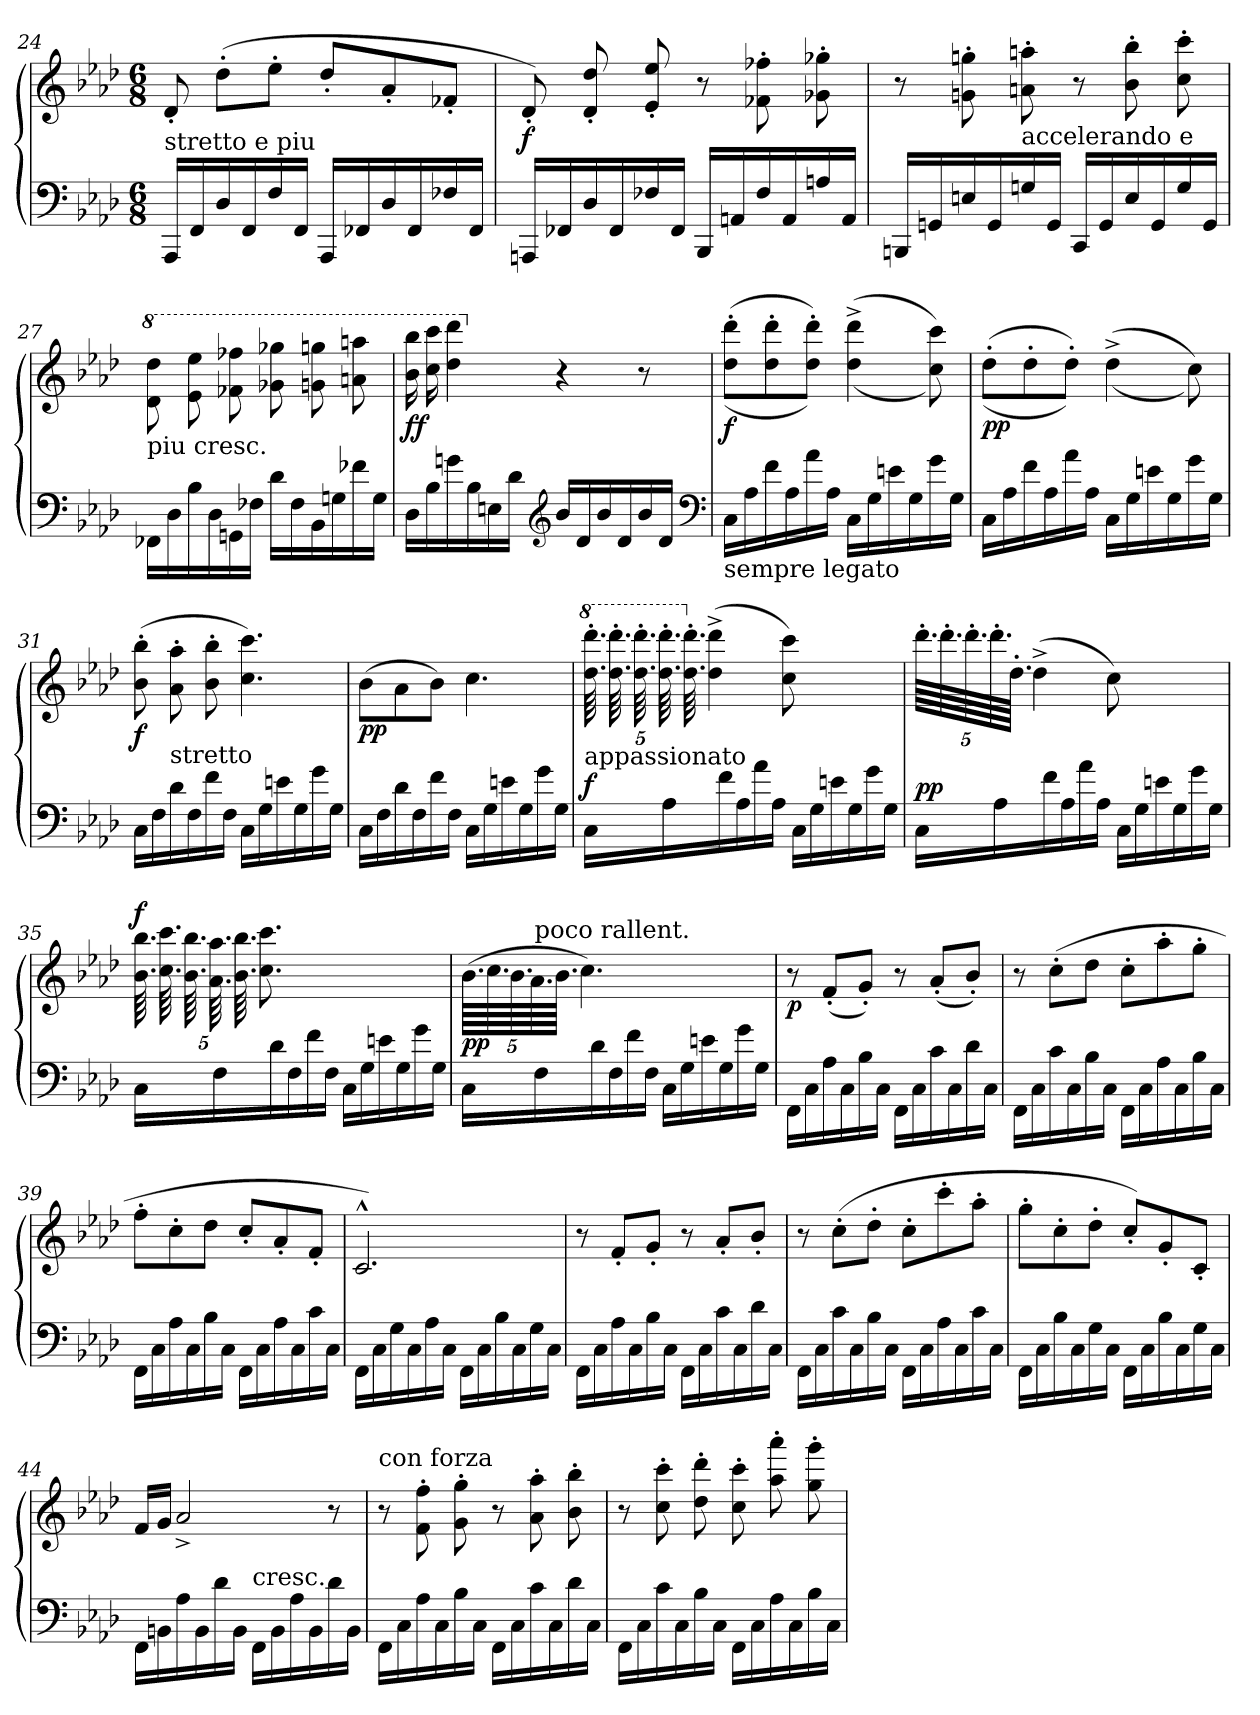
**kern	**kern	**dynam
*part1	*part1	*part1
*staff2	*staff1	*staff1/2
*clefF4	*clefG2	*
*k[b-e-a-d-]	*k[b-e-a-d-]	*
*f:	*f:	*
*M6/8	*M6/8	*
=24	=24	=24
!LO:TX:a:t=stretto e piu	!	!
16AAA-/LL	8d-'>/	.
16FF/	.	.
16D-/	(>8dd-'>\L	.
16FF/	.	.
16F/	8ee-'>\J	.
16FF/JJ	.	.
16AAA-/LL	8dd-'>/L	.
16FF-/	.	.
16D-/	8a-'>/	.
16FF-/	.	.
16F-/	8f-'>/J	.
16FF-/JJ	.	.
=25	=25	=25
!	!	!LO:DY:b
16AAAn/LL	8d-'>/)	f
16FF-/	.	.
16D-/	8d-'>'>/ 8dd-'>'>/	.
16FF-/	.	.
16F-/	8e-'>'>/ 8ee-'>'>/	.
16FF-/JJ	.	.
16BBB-/LL	8r	.
16AA/	.	.
16F-/	8f-'>'>\ 8ff-'>'>\	.
16AA/	.	.
16A/	8g-'>'>\ 8gg-'>'>\	.
16AA/JJ	.	.
=26	=26	=26
16BBBn/LL	8r	.
16GGn/	.	.
16En/	8gn'>'>\ 8ggn'>'>\	.
16GG/	.	.
!LO:TX:a:t=accelerando e	!	!
16Gn/	8an'>'>\ 8aan'>'>\	.
16GG/JJ	.	.
16CC/LL	8r	.
16GG/	.	.
16E/	8b-'>'>\ 8bb-'>'>\	.
16GG/	.	.
16G/	8cc'>'>\ 8ccc'>'>\	.
16GG/JJ	.	.
=27	=27	=27
*	*8va	*
!	!LO:TX:b:t=piu cresc.	!
16FF-\LL	8dd-\ 8ddd-\	.
16D-\	.	.
16B-\	8ee-\ 8eee-\	.
16D-\	.	.
16GGn\	8ff-\ 8fff-\	.
16F-\JJ	.	.
16d-\LL	8gg-\ 8ggg-\	.
16F-\	.	.
16BB-\	8ggn\ 8gggn\	.
16Gn\	.	.
16f-\	8aan\ 8aaan\	.
16G\JJ	.	.
=28	=28	=28
!	!	!LO:DY:a=2
16D-\LL	16bb-\ 16bbb-\	ff
16B-\	16ccc\ 16cccc\	.
16gn\	4ddd-\ 4dddd-\	.
16B-\	.	.
16En\	.	.
16d-\JJ	.	.
*clefG2	*	*
*	*X8va	*
16b-/LL	4r	.
16d-/	.	.
16b-/	.	.
16d-/	.	.
16b-/	8r	.
16d-/JJ	.	.
*clefF4	*	*
=29	=29	=29
!LO:TX:b:t=sempre legato	!	!
!	!	!LO:DY:b
16C\LL	(>(8dd-'>'>\ 8ddd-'>'>\L	f
16A-\	.	.
16f\	8dd-'>'>\ 8ddd-'>'>\	.
16A-\	.	.
16a-\	8dd-'>'>\ 8ddd-'>'>\J))	.
16A-\JJ	.	.
16C\LL	(>(4dd-^\ 4ddd-^\	.
16G\	.	.
16en\	.	.
16G\	.	.
16g\	8cc\ 8ccc\))	.
16G\JJ	.	.
=30	=30	=30
!	!	!LO:DY:b
16C\LL	(>(8dd-'>\L	pp
16A-\	.	.
16f\	8dd-'>\	.
16A-\	.	.
16a-\	8dd-'>\J))	.
16A-\JJ	.	.
16C\LL	(>(4dd-^>\	.
16G\	.	.
16en\	.	.
16G\	.	.
16g\	8cc\))	.
16G\JJ	.	.
=31	=31	=31
!	!	!LO:DY:b
16C\LL	(>8b-'>'>\ 8bb-'>'>\	f
16F\	.	.
!LO:TX:a:t=stretto	!	!
16d-\	8a-'>'>\ 8aa-'>'>\	.
16F\	.	.
16f\	8b-'>'>\ 8bb-'>'>\	.
16F\JJ	.	.
16C\LL	4.cc\ 4.ccc\)	.
16G\	.	.
16en\	.	.
16G\	.	.
16g\	.	.
16G\JJ	.	.
=32	=32	=32
!	!	!LO:DY:b
16C\LL	(>8b-\L	pp
16F\	.	.
16d-\	8a-\	.
16F\	.	.
16f\	8b-\J)	.
16F\JJ	.	.
16C\LL	4.cc\	.
16G\	.	.
16en\	.	.
16G\	.	.
16g\	.	.
16G\JJ	.	.
=33	=33	=33
*	*8va	*
*	*Xbrackettup	*
!LO:TX:a:t=appassionato	!	!
!	!	!LO:DY:a=2
16C\LL	80.ddd-'>'>\ 80.dddd-'>'>\	f
.	80.ddd-'>'>\ 80.dddd-'>'>\	.
.	80.ddd-'>'>\ 80.dddd-'>'>\	.
.	80.ddd-'>'>\ 80.dddd-'>'>\	.
16A-\	.	.
*	*X8va	*
.	80.dd-'>'>\ 80.ddd-'>'>\	.
.	(>4dd-^>^>\ 4ddd-^>^>\	.
16f\	.	.
16A-\	.	.
16a-\	.	.
16A-\JJ	.	.
.	8cc\ 8ccc\)	.
16C\LL	.	.
16G\	.	.
.	4ryy	.
16en\	.	.
16G\	.	.
16g\	.	.
16G\JJ	.	.
.	32ryy	.
=34	=34	=34
*	*brackettup	*
!	!	!LO:DY:a=2
16C\LL	80.ddd-'>\LLL	pp
.	80.ddd-'>\	.
.	80.ddd-'>\	.
.	80.ddd-'>\	.
16A-\	.	.
.	80.dd-'>\JJJ	.
.	(>4dd-^>\	.
16f\	.	.
16A-\	.	.
16a-\	.	.
16A-\JJ	.	.
.	8cc\)	.
16C\LL	.	.
16G\	.	.
.	4ryy	.
16en\	.	.
16G\	.	.
16g\	.	.
16G\JJ	.	.
.	32ryy	.
=35	=35	=35
*	*Xbrackettup	*
!	!	!LO:DY:a
16C\LL	80.b-\ 80.bb-\	f
.	80.cc\ 80.ccc\	.
.	80.b-\ 80.bb-\	.
.	80.a-\ 80.aa-\	.
16F\	.	.
.	80.b-\ 80.bb-\	.
.	10.cc\ 10.ccc\	.
16d-\	.	.
16F\	.	.
.	160%81ryy	.
16f\	.	.
16F\JJ	.	.
16C\LL	.	.
16G\	.	.
16en\	.	.
16G\	.	.
16g\	.	.
16G\JJ	.	.
=36	=36	=36
*	*brackettup	*
!	!	!LO:DY:b
*	*^	*
16C\LL	(>80.b-\LLL	16ryy	pp
.	80.cc\	.	.
.	80.b-\	.	.
.	80.a-\	.	.
!	!	!LO:TX:a:t=poco rallent.	!
16F\	.	2ryy	.
.	80.b-\JJJ	.	.
.	4.cc\)	.	.
16d-\	.	.	.
16F\	.	.	.
16f\	.	.	.
16F\JJ	.	.	.
16C\LL	.	.	.
16G\	.	.	.
.	4ryy	.	.
16en\	.	.	.
16G\	.	8.ryy	.
16g\	.	.	.
16G\JJ	.	.	.
.	32ryy	.	.
=37	=37	=37	=37
!	!LO:TX:a:t=a tempo, sempre agitato	!	!
!	!	!	!LO:DY:b
*	*v	*v	*
16FF\LL	8r	p
16C\	.	.
16A-\	(8f'>/L	.
16C\	.	.
16B-\	8g'>/J)	.
16C\JJ	.	.
16FF\LL	8r	.
16C\	.	.
16c\	(8a-'>/L	.
16C\	.	.
16d-\	8b-'>/J)	.
16C\JJ	.	.
=38	=38	=38
16FF\LL	8r	.
16C\	.	.
16c\	(>8cc'>\L	.
16C\	.	.
16B-\	8dd-\J	.
16C\JJ	.	.
16FF\LL	8cc'>\L	.
16C\	.	.
16A-\	8aa-'>\	.
16C\	.	.
16B-\	8gg'>\J	.
16C\JJ	.	.
=39	=39	=39
16FF\LL	8ff'>\L	.
16C\	.	.
16A-\	8cc'>\	.
16C\	.	.
16B-\	8dd-\J	.
16C\JJ	.	.
16FF\LL	8cc'>/L	.
16C\	.	.
16A-\	8a-'>/	.
16C\	.	.
16c\	8f'>/J	.
16C\JJ	.	.
=40	=40	=40
16FF\LL	2.c^^>/)	.
16C\	.	.
16G\	.	.
16C\	.	.
16A-\	.	.
16C\JJ	.	.
16FF\LL	.	.
16C\	.	.
16B-\	.	.
16C\	.	.
16G\	.	.
16C\JJ	.	.
=41	=41	=41
16FF\LL	8r	.
16C\	.	.
16A-\	8f'>/L	.
16C\	.	.
16B-\	8g'>/J	.
16C\JJ	.	.
16FF\LL	8r	.
16C\	.	.
16c\	8a-'>/L	.
16C\	.	.
16d-\	8b-'>/J	.
16C\JJ	.	.
=42	=42	=42
16FF\LL	8r	.
16C\	.	.
16c\	(>8cc'>\L	.
16C\	.	.
16B-\	8dd-'>\J	.
16C\JJ	.	.
16FF\LL	8cc'>\L	.
16C\	.	.
16A-\	8ccc'>\	.
16C\	.	.
16c\	8aa-'>\J	.
16C\JJ	.	.
=43	=43	=43
16FF\LL	8gg'>\L	.
16C\	.	.
16B-\	8cc'>\	.
16C\	.	.
16G\	8dd-'>\J	.
16C\JJ	.	.
16FF\LL	8cc'>/L)	.
16C\	.	.
16B-\	8g'>/	.
16C\	.	.
16G\	8c'>/J	.
16C\JJ	.	.
=44	=44	=44
16FF\LL	16f/LL	.
16BBn\	16g/JJ	.
16A-\	2a-^>/	.
16BB\	.	.
16d-\	.	.
16BB\JJ	.	.
!LO:TX:a:t=cresc.	!	!
16FF\LL	.	.
16BB\	.	.
16A-\	.	.
16BB\	.	.
16d-\	8r	.
16BB\JJ	.	.
=45	=45	=45
!	!LO:TX:a:t=con forza	!
16FF\LL	8r	.
16C\	.	.
16A-\	8f'>'>\ 8ff'>'>\	.
16C\	.	.
16B-\	8g'>'>\ 8gg'>'>\	.
16C\JJ	.	.
16FF\LL	8r	.
16C\	.	.
16c\	8a-'>'>\ 8aa-'>'>\	.
16C\	.	.
16d-\	8b-'>'>\ 8bb-'>'>\	.
16C\JJ	.	.
=46	=46	=46
16FF\LL	8r	.
16C\	.	.
16c\	8cc'>'>\ 8ccc'>'>\	.
16C\	.	.
16B-\	8dd-'>'>\ 8ddd-'>'>\	.
16C\JJ	.	.
16FF\LL	8cc'>'>\ 8ccc'>'>\	.
16C\	.	.
16A-\	8aa-'>'>\ 8aaa-'>'>\	.
16C\	.	.
16B-\	8gg'>'>\ 8ggg'>'>\	.
16C\JJ	.	.
=	=	=
*-	*-	*-
